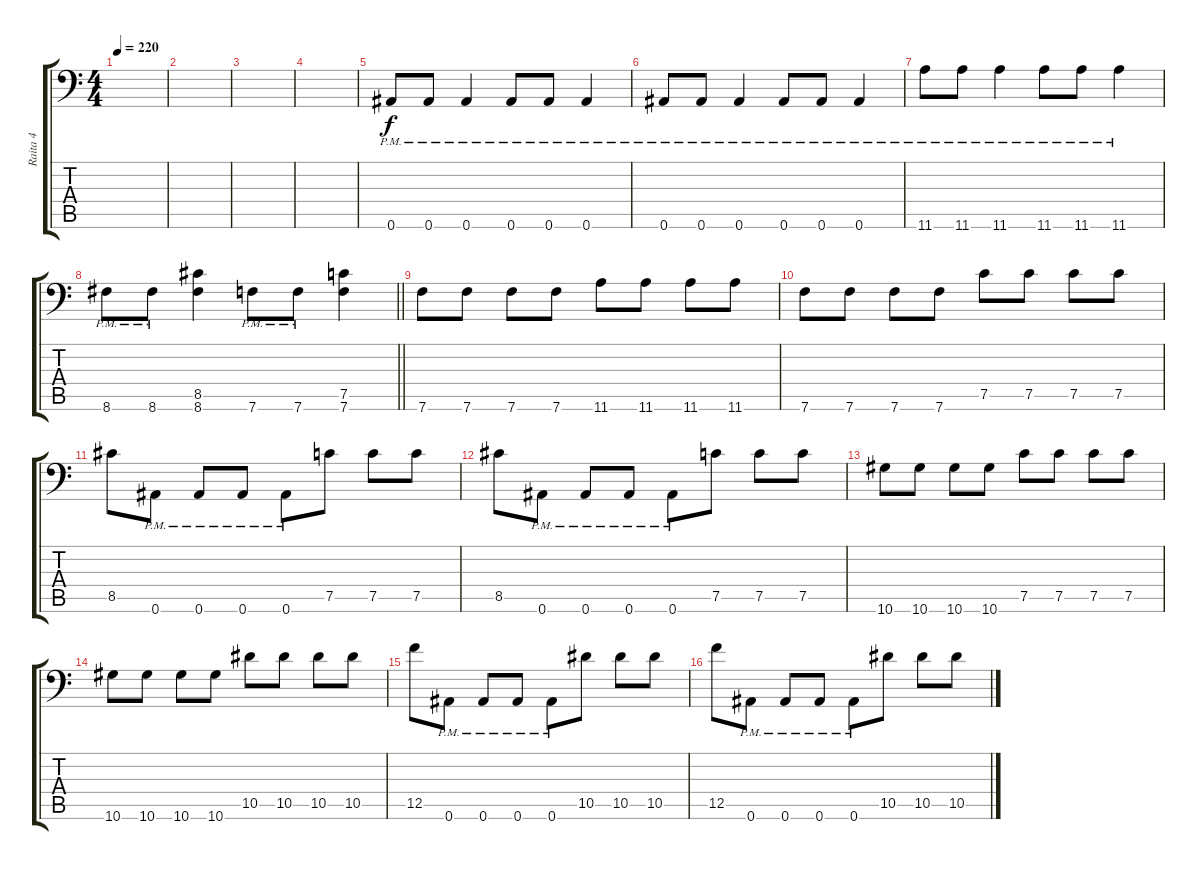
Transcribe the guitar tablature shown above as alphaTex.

\track ("Raita 4" "Raita 4") {instrument distortionguitar}
\staff {score tabs}
\tuning (C4 G3 Eb3 Bb2 F2 Bb1) {hide}
\ts (4 4)
\tempo 220
\clef f4
\ks c
|
|
|
|
0.6{pm}.8 0.6{pm}.8 0.6{pm}.4 0.6{pm}.8 0.6{pm}.8 0.6{pm}.4 |
0.6{pm}.8 0.6{pm}.8 0.6{pm}.4 0.6{pm}.8 0.6{pm}.8 0.6{pm}.4 |
11.6{pm}.8 11.6{pm}.8 11.6{pm}.4 11.6{pm}.8 11.6{pm}.8 11.6{pm}.4 |
\barLineRight lightlight
8.6{pm}.8 8.6{pm}.8 (8.5 8.6).4 7.6{pm}.8 7.6{pm}.8 (7.5 7.6).4 |
\section ("" "")
7.6.8 7.6.8 7.6.8 7.6.8 11.6.8 11.6.8 11.6.8 11.6.8 |
7.6.8 7.6.8 7.6.8 7.6.8 7.5.8 7.5.8 7.5.8 7.5.8 |
8.5.8 0.6{pm}.8 0.6{pm}.8 0.6{pm}.8 0.6{pm}.8 7.5.8 7.5.8 7.5.8 |
8.5.8 0.6{pm}.8 0.6{pm}.8 0.6{pm}.8 0.6{pm}.8 7.5.8 7.5.8 7.5.8 |
10.6.8 10.6.8 10.6.8 10.6.8 7.5.8 7.5.8 7.5.8 7.5.8 |
10.6.8 10.6.8 10.6.8 10.6.8 10.5.8 10.5.8 10.5.8 10.5.8 |
12.5.8 0.6{pm}.8 0.6{pm}.8 0.6{pm}.8 0.6{pm}.8 10.5.8 10.5.8 10.5.8 |
12.5.8 0.6{pm}.8 0.6{pm}.8 0.6{pm}.8 0.6{pm}.8 10.5.8 10.5.8 10.5.8
